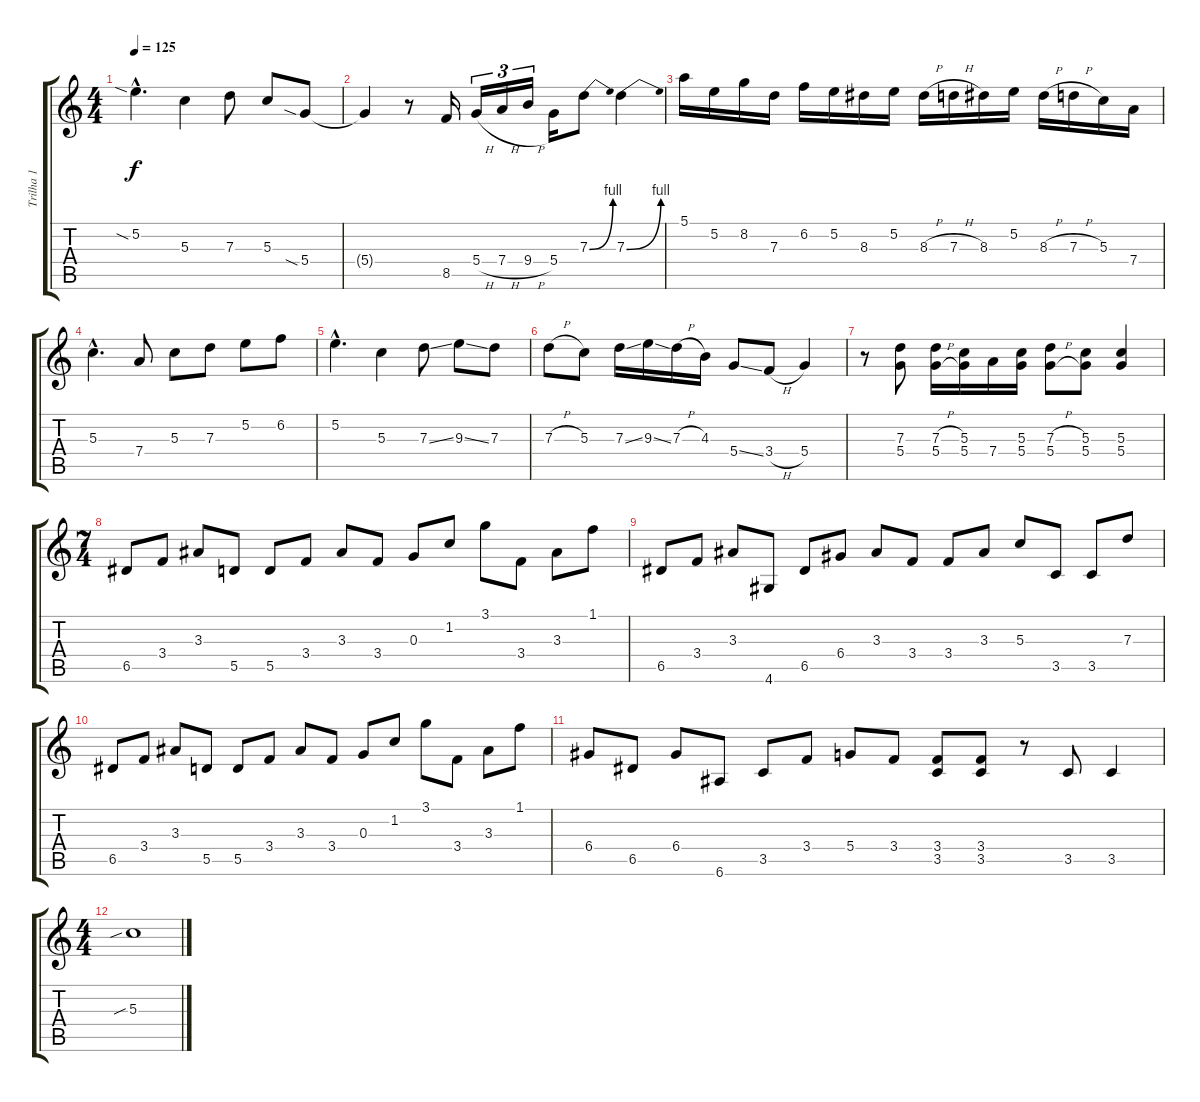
\track ("Trilha 1" "Trilha 1") {instrument overdrivenguitar}
\staff {score tabs}
\tuning (E4 B3 G3 D3 A2 E2) {hide}
\ts (4 4)
\tempo 125
\clef g2
\ks c
5.2{sia hac}.4{d dy f} 5.3.4 7.3.8 5.3.8 5.4{sia}.8 |
5.4{t}.4 r.8 8.5.16 5.4{h}.16{tu (3 2)} 7.4{h}.16{tu (3 2)} 9.4{h}.16{tu (3 2)} 5.4.16 7.3{be (bend 0 0 60 4)}.8 7.3{be (bend 0 0 60 4)}.4 |
5.1.16 5.2.16 8.2.16 7.3.16 6.2.16 5.2.16 8.3.16 5.2.16 8.3{h}.16 7.3{h}.16 8.3.16 5.2.16 8.3{h}.16 7.3{h}.16 5.3.16 7.4.16 |
5.3{hac}.4{d} 7.4.8 5.3.8 7.3.8 5.2.8 6.2.8 |
5.2{hac}.4{d} 5.3.4 7.3{ss}.8 9.3{ss}.8 7.3.8 |
7.3{h}.8 5.3.8 7.3{ss}.16 9.3{ss}.16 7.3{h}.16 4.3.16 5.4{ss}.8 3.4{h}.8 5.4.4 |
r.8 (7.3 5.4).8 (7.3{h} 5.4{h}).16 (5.3 5.4).16 7.4.16 (5.3 5.4).16 (7.3{h} 5.4{h}).8 (5.3 5.4).8 (5.3 5.4).4 |
\ts (7 4)
6.5.8 3.4.8 3.3.8 5.5.8 5.5.8 3.4.8 3.3.8 3.4.8 0.3.8 1.2.8 3.1.8 3.4.8 3.3.8 1.1.8 |
6.5.8 3.4.8 3.3.8 4.6.8 6.5.8 6.4.8 3.3.8 3.4.8 3.4.8 3.3.8 5.3.8 3.5.8 3.5.8 7.3.8 |
6.5.8 3.4.8 3.3.8 5.5.8 5.5.8 3.4.8 3.3.8 3.4.8 0.3.8 1.2.8 3.1.8 3.4.8 3.3.8 1.1.8 |
6.4.8 6.5.8 6.4.8 6.6.8 3.5.8 3.4.8 5.4.8 3.4.8 (3.4 3.5).8 (3.4 3.5).8 r.8 3.5.8 3.5.4 |
\ts (4 4)
5.3{sib}.1
